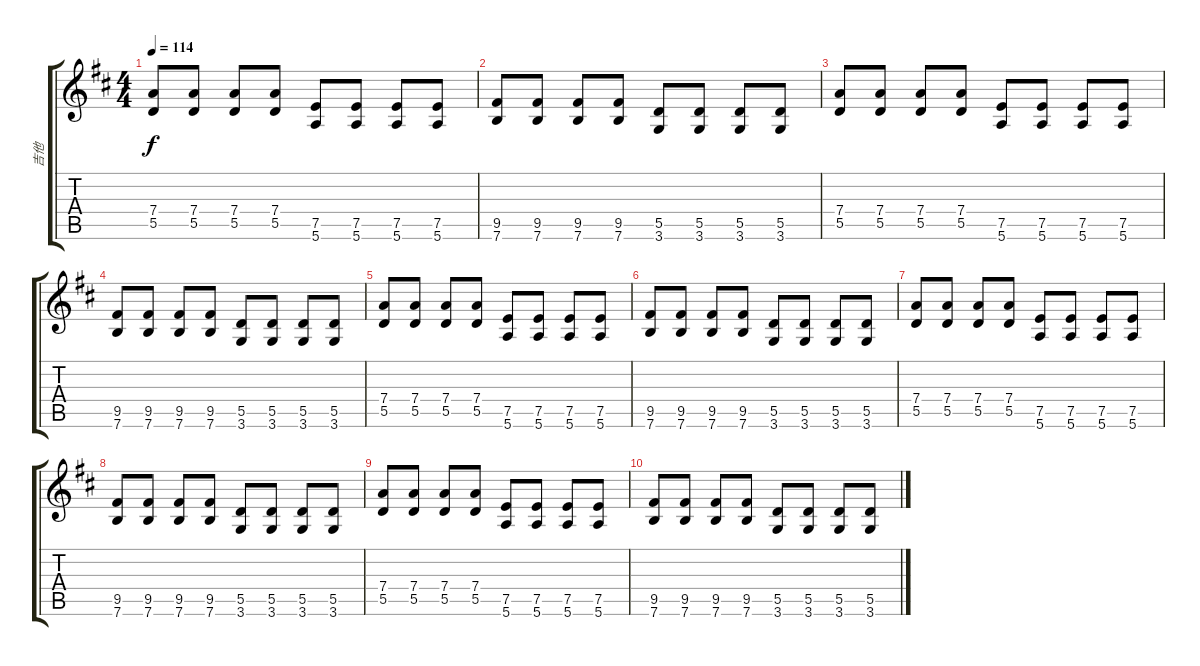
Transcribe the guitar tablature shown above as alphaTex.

\track ("吉他" "吉他") {instrument electricguitarmuted}
\staff {score tabs}
\tuning (E4 B3 G3 D3 A2 E2) {hide}
\ts (4 4)
\tempo 114
\clef g2
\ks d
(7.4 5.5).8{dy f} (7.4 5.5).8 (7.4 5.5).8 (7.4 5.5).8 (7.5 5.6).8 (7.5 5.6).8 (7.5 5.6).8 (7.5 5.6).8 |
(9.5 7.6).8 (9.5 7.6).8 (9.5 7.6).8 (9.5 7.6).8 (5.5 3.6).8 (5.5 3.6).8 (5.5 3.6).8 (5.5 3.6).8 |
(7.4 5.5).8{volume 10 instrument distortionguitar} (7.4 5.5).8 (7.4 5.5).8 (7.4 5.5).8 (7.5 5.6).8 (7.5 5.6).8 (7.5 5.6).8 (7.5 5.6).8 |
(9.5 7.6).8 (9.5 7.6).8 (9.5 7.6).8 (9.5 7.6).8 (5.5 3.6).8 (5.5 3.6).8 (5.5 3.6).8 (5.5 3.6).8 |
(7.4 5.5).8 (7.4 5.5).8 (7.4 5.5).8 (7.4 5.5).8 (7.5 5.6).8 (7.5 5.6).8 (7.5 5.6).8 (7.5 5.6).8 |
(9.5 7.6).8 (9.5 7.6).8 (9.5 7.6).8 (9.5 7.6).8 (5.5 3.6).8 (5.5 3.6).8 (5.5 3.6).8 (5.5 3.6).8 |
(7.4 5.5).8 (7.4 5.5).8 (7.4 5.5).8 (7.4 5.5).8 (7.5 5.6).8 (7.5 5.6).8 (7.5 5.6).8 (7.5 5.6).8 |
(9.5 7.6).8 (9.5 7.6).8 (9.5 7.6).8 (9.5 7.6).8 (5.5 3.6).8 (5.5 3.6).8 (5.5 3.6).8 (5.5 3.6).8 |
(7.4 5.5).8 (7.4 5.5).8 (7.4 5.5).8 (7.4 5.5).8 (7.5 5.6).8 (7.5 5.6).8 (7.5 5.6).8 (7.5 5.6).8 |
(9.5 7.6).8 (9.5 7.6).8 (9.5 7.6).8 (9.5 7.6).8 (5.5 3.6).8 (5.5 3.6).8 (5.5 3.6).8 (5.5 3.6).8
